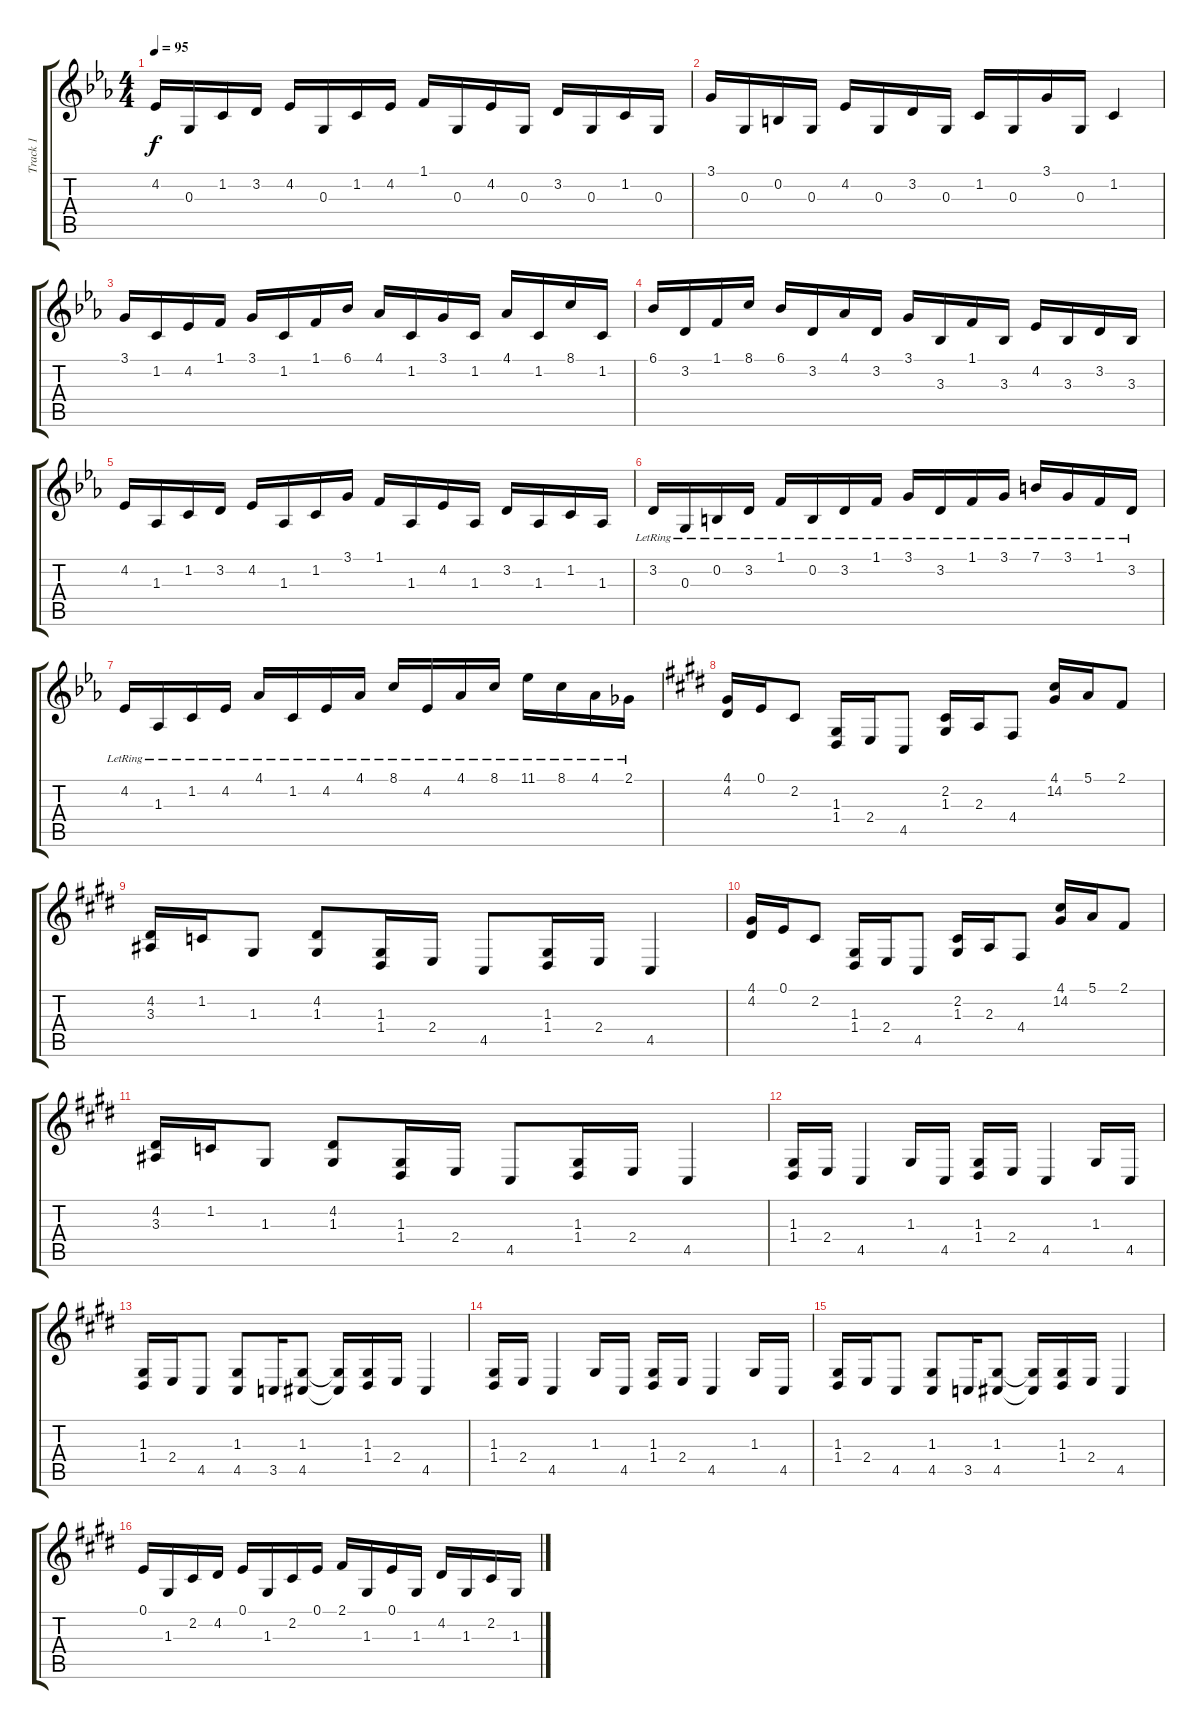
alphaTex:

\track ("Track 1" "Track 1") {instrument acousticgrandpiano}
\staff {score tabs}
\tuning (E4 B3 G3 D3 A2 E2) {hide}
\ts (4 4)
\tempo 95
\clef g2
\ks eb
4.2.16{dy f} 0.3.16 1.2.16 3.2.16 4.2.16 0.3.16 1.2.16 4.2.16 1.1.16 0.3.16 4.2.16 0.3.16 3.2.16 0.3.16 1.2.16 0.3.16 |
3.1.16 0.3.16 0.2.16 0.3.16 4.2.16 0.3.16 3.2.16 0.3.16 1.2.16 0.3.16 3.1.16 0.3.16 1.2.4 |
3.1.16 1.2.16 4.2.16 1.1.16 3.1.16 1.2.16 1.1.16 6.1.16 4.1.16 1.2.16 3.1.16 1.2.16 4.1.16 1.2.16 8.1.16 1.2.16 |
6.1.16 3.2.16 1.1.16 8.1.16 6.1.16 3.2.16 4.1.16 3.2.16 3.1.16 3.3.16 1.1.16 3.3.16 4.2.16 3.3.16 3.2.16 3.3.16 |
4.2.16 1.3.16 1.2.16 3.2.16 4.2.16 1.3.16 1.2.16 3.1.16 1.1.16 1.3.16 4.2.16 1.3.16 3.2.16 1.3.16 1.2.16 1.3.16 |
3.2{lr}.16 0.3{lr}.16 0.2{lr}.16 3.2{lr}.16 1.1{lr}.16 0.2{lr}.16 3.2{lr}.16 1.1{lr}.16 3.1{lr}.16 3.2{lr}.16 1.1{lr}.16 3.1{lr}.16 7.1{lr}.16 3.1{lr}.16 1.1{lr}.16 3.2{lr}.16 |
4.2{lr}.16 1.3{lr}.16 1.2{lr}.16 4.2{lr}.16 4.1{lr}.16 1.2{lr}.16 4.2{lr}.16 4.1{lr}.16 8.1{lr}.16 4.2{lr}.16 4.1{lr}.16 8.1{lr}.16 11.1{lr}.16 8.1{lr}.16 4.1{lr}.16 2.1{lr}.16 |
\ks e
(4.1 4.2).16 0.1.16 2.2.8 (1.3 1.4).16 2.4.16 4.5.8 (2.2 1.3).16 2.3.16 4.4.8 (4.1 14.2).16 5.1.16 2.1.8 |
(4.2 3.3).16 1.2.16 1.3.8 (4.2 1.3).8 (1.3 1.4).16 2.4.16 4.5.8 (1.3 1.4).16 2.4.16 4.5.4 |
(4.1 4.2).16 0.1.16 2.2.8 (1.3 1.4).16 2.4.16 4.5.8 (2.2 1.3).16 2.3.16 4.4.8 (4.1 14.2).16 5.1.16 2.1.8 |
(4.2 3.3).16 1.2.16 1.3.8 (4.2 1.3).8 (1.3 1.4).16 2.4.16 4.5.8 (1.3 1.4).16 2.4.16 4.5.4 |
(1.3 1.4).16 2.4.16 4.5.4 1.3.16 4.5.16 (1.3 1.4).16 2.4.16 4.5.4 1.3.16 4.5.16 |
(1.3 1.4).16 2.4.16 4.5.8 (1.3 4.5).8 3.5.16 (1.3 4.5).8 (1.3{t} 4.5{t}).16 (1.3 1.4).16 2.4.16 4.5.4 |
(1.3 1.4).16 2.4.16 4.5.4 1.3.16 4.5.16 (1.3 1.4).16 2.4.16 4.5.4 1.3.16 4.5.16 |
(1.3 1.4).16 2.4.16 4.5.8 (1.3 4.5).8 3.5.16 (1.3 4.5).8 (1.3{t} 4.5{t}).16 (1.3 1.4).16 2.4.16 4.5.4 |
0.1.16 1.3.16 2.2.16 4.2.16 0.1.16 1.3.16 2.2.16 0.1.16 2.1.16 1.3.16 0.1.16 1.3.16 4.2.16 1.3.16 2.2.16 1.3.16
